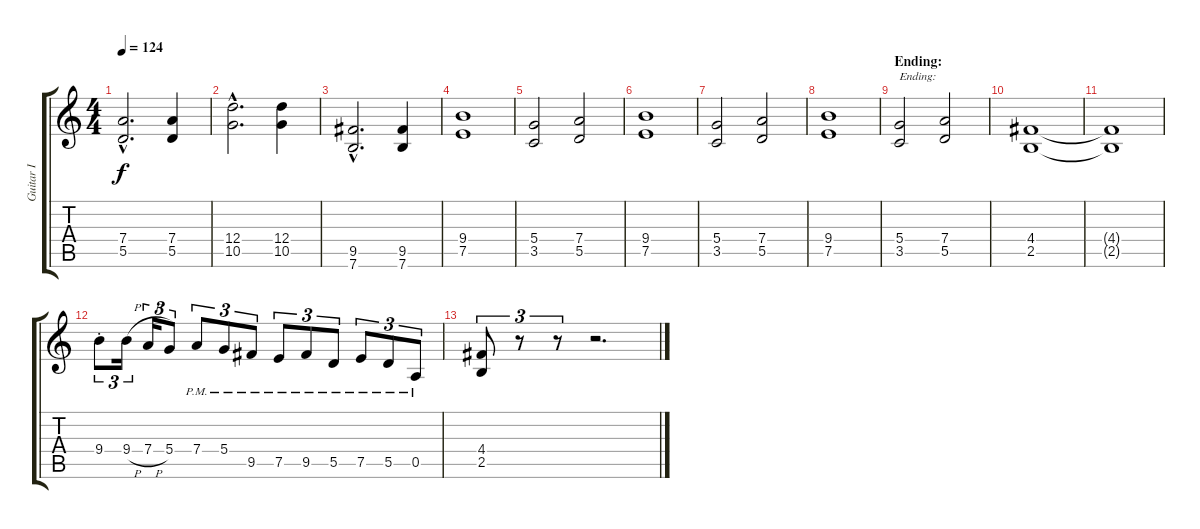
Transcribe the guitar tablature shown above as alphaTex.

\track ("Guitar I" "Guitar I") {instrument distortionguitar}
\staff {score tabs}
\tuning (E4 B3 G3 D3 A2 E2) {hide}
\ts (4 4)
\tempo 124
\clef g2
\ks c
(7.4{hac} 5.5{hac}).2{d dy f} (7.4 5.5).4 |
(12.4{hac} 10.5{hac}).2{d} (12.4 10.5).4 |
(9.5{hac} 7.6{hac}).2{d} (9.5 7.6).4 |
(9.4 7.5).1 |
(5.4 3.5).2 (7.4 5.5).2 |
(9.4 7.5).1 |
(5.4 3.5).2 (7.4 5.5).2 |
(9.4 7.5).1 |
\section ("" "Ending:")
(5.4 3.5).2{txt "Ending:"} (7.4 5.5).2 |
(4.4 2.5).1 |
(4.4{t} 2.5{t}).1 |
9.4{st}.8{tu (3 2)} 9.4{h}.16{tu (3 2)} 7.4{h}.16{tu (3 2)} 5.4.8{tu (3 2)} 7.4{pm}.8{tu (3 2)} 5.4{pm}.8{tu (3 2)} 9.5{pm}.8{tu (3 2)} 7.5{pm}.8{tu (3 2)} 9.5{pm}.8{tu (3 2)} 5.5{pm}.8{tu (3 2)} 7.5{pm}.8{tu (3 2)} 5.5{pm}.8{tu (3 2)} 0.5{pm}.8{tu (3 2)} |
(4.4 2.5).8{tu (3 2)} r.8{tu (3 2)} r.8{tu (3 2)} r.2{d}
